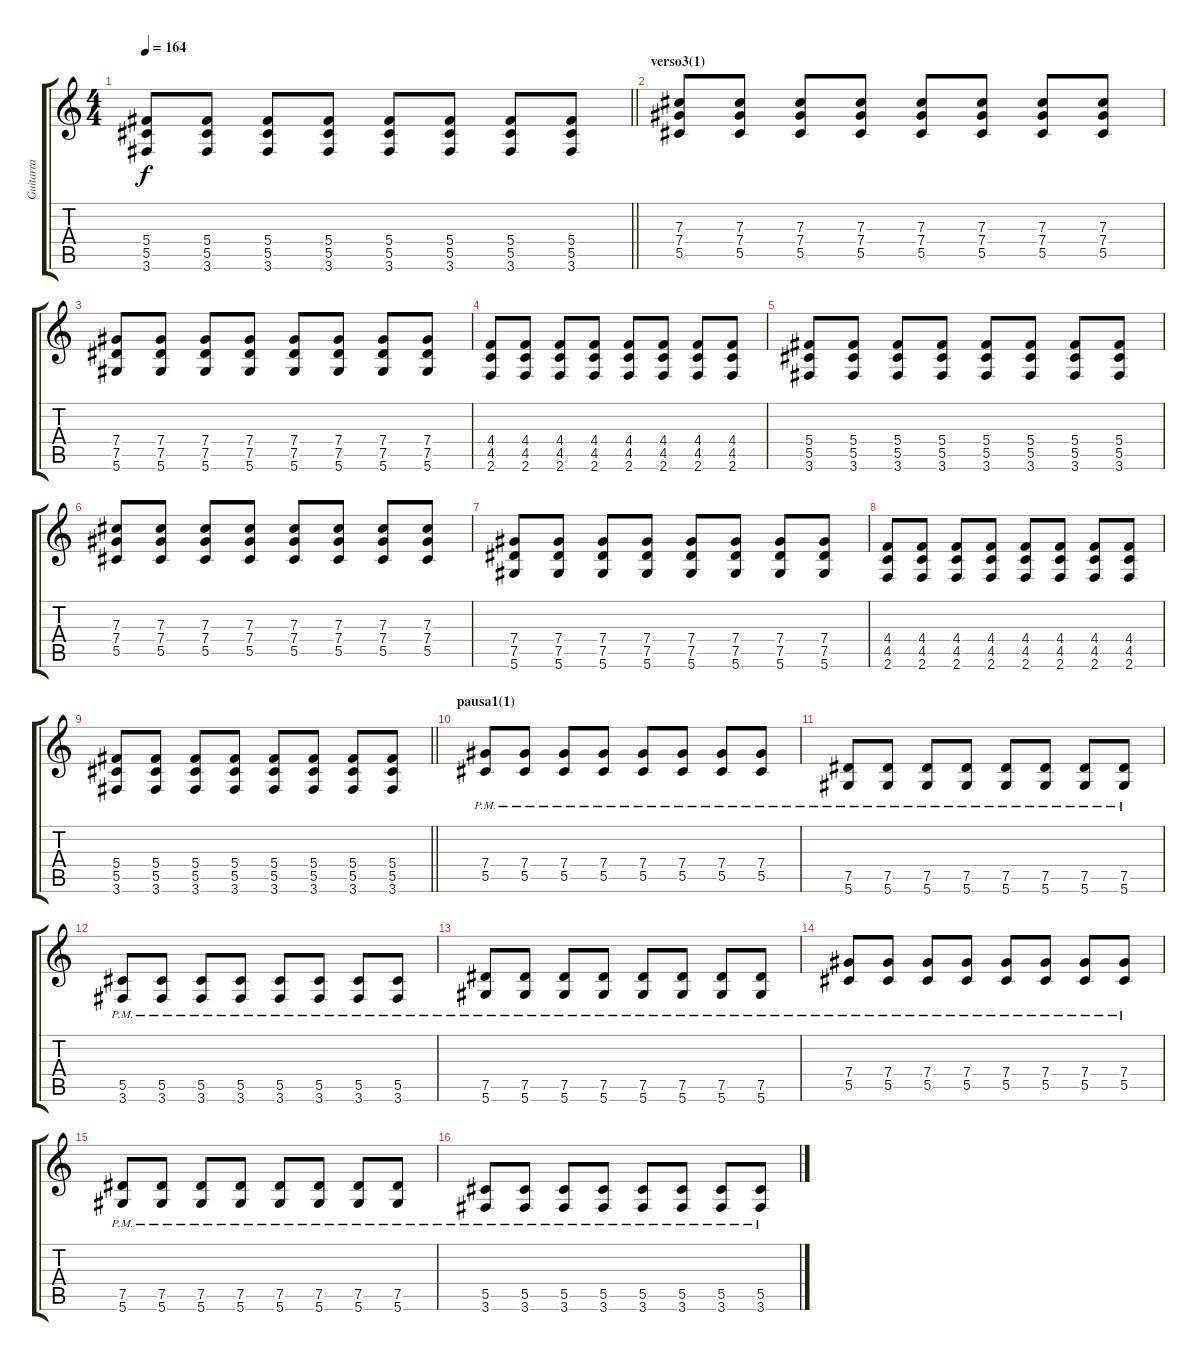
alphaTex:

\track ("Guitarra" "Guitarra") {instrument distortionguitar}
\staff {score tabs}
\tuning (Eb4 Bb3 Gb3 Db3 Ab2 Eb2) {hide}
\ts (4 4)
\tempo 164
\clef g2
\barLineRight lightlight
\ks c
(5.4 5.5 3.6).8{dy f} (5.4 5.5 3.6).8 (5.4 5.5 3.6).8 (5.4 5.5 3.6).8 (5.4 5.5 3.6).8 (5.4 5.5 3.6).8 (5.4 5.5 3.6).8 (5.4 5.5 3.6).8 |
\section ("" "verso3(1)")
(7.3 7.4 5.5).8 (7.3 7.4 5.5).8 (7.3 7.4 5.5).8 (7.3 7.4 5.5).8 (7.3 7.4 5.5).8 (7.3 7.4 5.5).8 (7.3 7.4 5.5).8 (7.3 7.4 5.5).8 |
(7.4 7.5 5.6).8 (7.4 7.5 5.6).8 (7.4 7.5 5.6).8 (7.4 7.5 5.6).8 (7.4 7.5 5.6).8 (7.4 7.5 5.6).8 (7.4 7.5 5.6).8 (7.4 7.5 5.6).8 |
(4.4 4.5 2.6).8 (4.4 4.5 2.6).8 (4.4 4.5 2.6).8 (4.4 4.5 2.6).8 (4.4 4.5 2.6).8 (4.4 4.5 2.6).8 (4.4 4.5 2.6).8 (4.4 4.5 2.6).8 |
(5.4 5.5 3.6).8 (5.4 5.5 3.6).8 (5.4 5.5 3.6).8 (5.4 5.5 3.6).8 (5.4 5.5 3.6).8 (5.4 5.5 3.6).8 (5.4 5.5 3.6).8 (5.4 5.5 3.6).8 |
(7.3 7.4 5.5).8 (7.3 7.4 5.5).8 (7.3 7.4 5.5).8 (7.3 7.4 5.5).8 (7.3 7.4 5.5).8 (7.3 7.4 5.5).8 (7.3 7.4 5.5).8 (7.3 7.4 5.5).8 |
(7.4 7.5 5.6).8 (7.4 7.5 5.6).8 (7.4 7.5 5.6).8 (7.4 7.5 5.6).8 (7.4 7.5 5.6).8 (7.4 7.5 5.6).8 (7.4 7.5 5.6).8 (7.4 7.5 5.6).8 |
(4.4 4.5 2.6).8 (4.4 4.5 2.6).8 (4.4 4.5 2.6).8 (4.4 4.5 2.6).8 (4.4 4.5 2.6).8 (4.4 4.5 2.6).8 (4.4 4.5 2.6).8 (4.4 4.5 2.6).8 |
\barLineRight lightlight
(5.4 5.5 3.6).8 (5.4 5.5 3.6).8 (5.4 5.5 3.6).8 (5.4 5.5 3.6).8 (5.4 5.5 3.6).8 (5.4 5.5 3.6).8 (5.4 5.5 3.6).8 (5.4 5.5 3.6).8 |
\section ("" "pausa1(1)")
(7.4 5.5{pm}).8 (7.4 5.5{pm}).8 (7.4 5.5{pm}).8 (7.4 5.5{pm}).8 (7.4 5.5{pm}).8 (7.4 5.5{pm}).8 (7.4{pm} 5.5).8 (7.4{pm} 5.5).8 |
(7.5{pm} 5.6).8 (7.5{pm} 5.6).8 (7.5{pm} 5.6).8 (7.5{pm} 5.6).8 (7.5{pm} 5.6).8 (7.5{pm} 5.6).8 (7.5{pm} 5.6).8 (7.5{pm} 5.6).8 |
(5.5{pm} 3.6).8 (5.5{pm} 3.6).8 (5.5{pm} 3.6).8 (5.5{pm} 3.6).8 (5.5{pm} 3.6).8 (5.5{pm} 3.6).8 (5.5{pm} 3.6).8 (5.5{pm} 3.6).8 |
(7.5{pm} 5.6).8 (7.5{pm} 5.6).8 (7.5{pm} 5.6).8 (7.5{pm} 5.6).8 (7.5{pm} 5.6).8 (7.5{pm} 5.6).8 (7.5{pm} 5.6).8 (7.5{pm} 5.6).8 |
(7.4 5.5{pm}).8 (7.4 5.5{pm}).8 (7.4 5.5{pm}).8 (7.4 5.5{pm}).8 (7.4 5.5{pm}).8 (7.4 5.5{pm}).8 (7.4{pm} 5.5).8 (7.4{pm} 5.5).8 |
(7.5{pm} 5.6).8 (7.5{pm} 5.6).8 (7.5{pm} 5.6).8 (7.5{pm} 5.6).8 (7.5{pm} 5.6).8 (7.5{pm} 5.6).8 (7.5{pm} 5.6).8 (7.5{pm} 5.6).8 |
(5.5{pm} 3.6).8 (5.5{pm} 3.6).8 (5.5{pm} 3.6).8 (5.5{pm} 3.6).8 (5.5{pm} 3.6).8 (5.5{pm} 3.6).8 (5.5{pm} 3.6).8 (5.5{pm} 3.6).8
